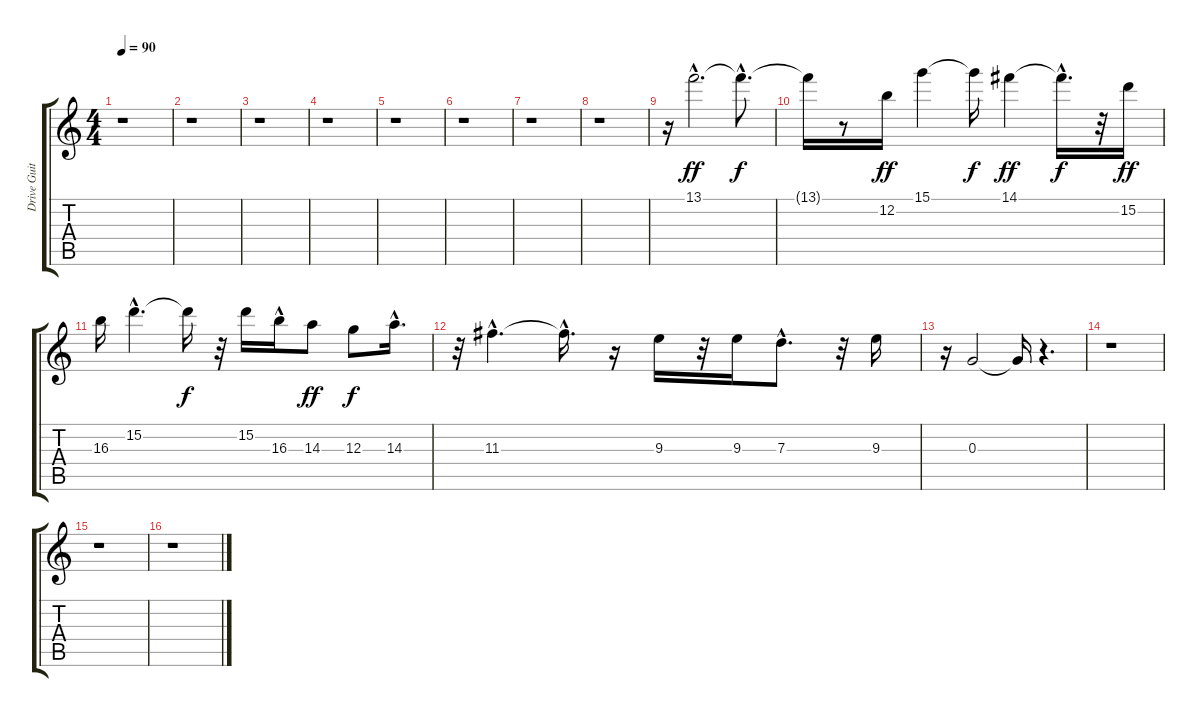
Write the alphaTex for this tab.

\track ("Drive Guitar" "Drive Guit") {instrument overdrivenguitar}
\staff {score tabs}
\tuning (E4 B3 G3 D3 A2 E2) {hide}
\ts (4 4)
\tempo 90
\clef g2
\ks c
r.1{dy ff} |
r.1 |
r.1 |
r.1 |
r.1 |
r.1 |
r.1 |
r.1 |
r.16 13.1{hac}.2{d} 13.1{hac t}.8{d dy f} |
13.1{t}.16 r.8 12.2.16{dy ff} 15.1.4 15.1{t}.16{dy f} 14.1.4{dy ff} 14.1{hac t}.16{d dy f} r.32 15.2.16{dy ff} |
16.3.16 15.2{hac}.4{d} 15.2{t}.16{dy f} r.32 15.2.16 16.3{hac}.16 14.3.8{dy ff} 12.3.8{dy f} 14.3{hac}.16{d} |
r.32 11.3{hac}.4{d} 11.3{hac t}.16{d} r.16 9.3.16 r.32 9.3.16 7.3{hac}.8{d} r.32 9.3.16 |
r.16 0.3.2 0.3{t}.16 r.4{d} |
r.1 |
r.1 |
r.1
